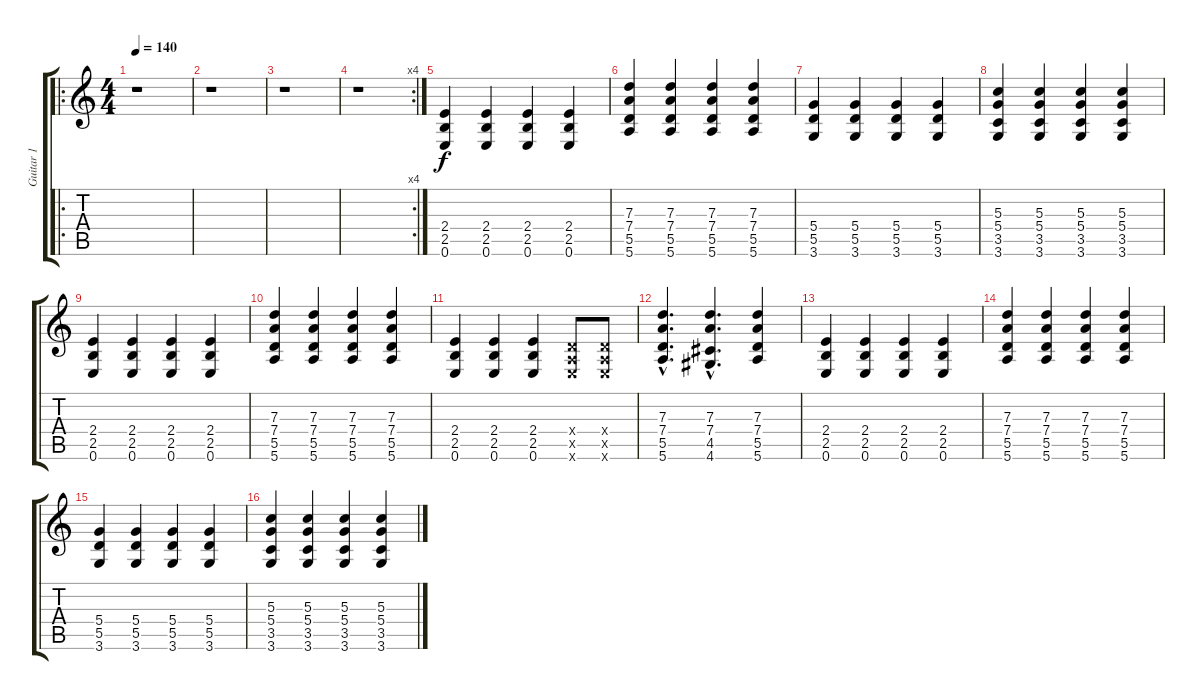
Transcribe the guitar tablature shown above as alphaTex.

\track ("Guitar 1" "Guitar 1") {instrument overdrivenguitar}
\staff {score tabs}
\tuning (E4 B3 G3 D3 A2 E2) {hide}
\ro
\ts (4 4)
\tempo 140
\clef g2
\ks c
r.1{dy f} |
r.1 |
r.1 |
\rc 4
r.1 |
(2.4 2.5 0.6).4 (2.4 2.5 0.6).4 (2.4 2.5 0.6).4 (2.4 2.5 0.6).4 |
(7.3 7.4 5.5 5.6).4 (7.3 7.4 5.5 5.6).4 (7.3 7.4 5.5 5.6).4 (7.3 7.4 5.5 5.6).4 |
(5.4 5.5 3.6).4 (5.4 5.5 3.6).4 (5.4 5.5 3.6).4 (5.4 5.5 3.6).4 |
(5.3 5.4 3.5 3.6).4 (5.3 5.4 3.5 3.6).4 (5.3 5.4 3.5 3.6).4 (5.3 5.4 3.5 3.6).4 |
(2.4 2.5 0.6).4 (2.4 2.5 0.6).4 (2.4 2.5 0.6).4 (2.4 2.5 0.6).4 |
(7.3 7.4 5.5 5.6).4 (7.3 7.4 5.5 5.6).4 (7.3 7.4 5.5 5.6).4 (7.3 7.4 5.5 5.6).4 |
(2.4 2.5 0.6).4 (2.4 2.5 0.6).4 (2.4 2.5 0.6).4 (0.4{x} 0.5{x} 0.6{x}).8 (0.4{x} 0.5{x} 0.6{x}).8 |
(7.3{hac} 7.4{hac} 5.5{hac} 5.6{hac}).4{d} (7.3{hac} 7.4{hac} 4.5{hac} 4.6{hac}).4{d} (7.3 7.4 5.5 5.6).4 |
(2.4 2.5 0.6).4 (2.4 2.5 0.6).4 (2.4 2.5 0.6).4 (2.4 2.5 0.6).4 |
(7.3 7.4 5.5 5.6).4 (7.3 7.4 5.5 5.6).4 (7.3 7.4 5.5 5.6).4 (7.3 7.4 5.5 5.6).4 |
(5.4 5.5 3.6).4 (5.4 5.5 3.6).4 (5.4 5.5 3.6).4 (5.4 5.5 3.6).4 |
(5.3 5.4 3.5 3.6).4 (5.3 5.4 3.5 3.6).4 (5.3 5.4 3.5 3.6).4 (5.3 5.4 3.5 3.6).4
